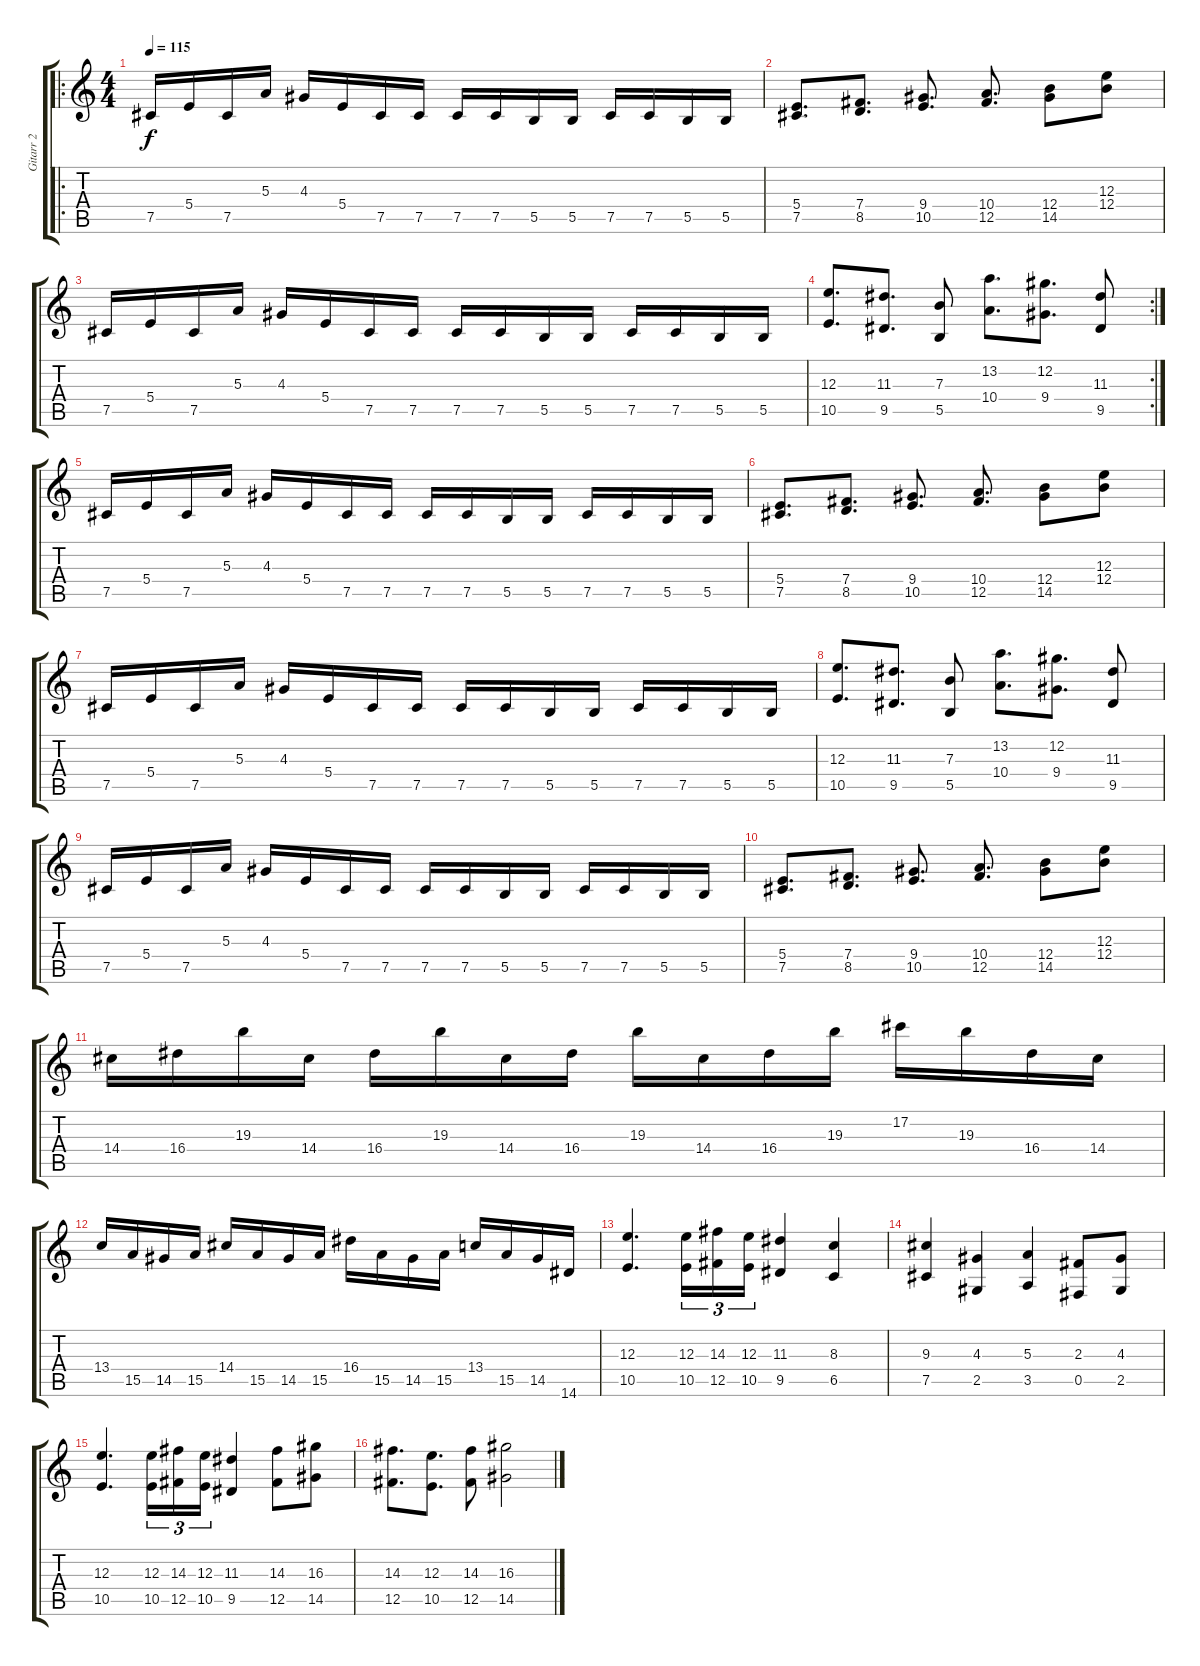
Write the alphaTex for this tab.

\track ("Gitarr 2" "Gitarr 2") {instrument overdrivenguitar}
\staff {score tabs}
\tuning (Db4 Ab3 E3 B2 Gb2 Db2) {hide}
\ro
\ts (4 4)
\tempo 115
\clef g2
\ks c
7.5.16{dy f} 5.4.16 7.5.16 5.3.16 4.3.16 5.4.16 7.5.16 7.5.16 7.5.16 7.5.16 5.5.16 5.5.16 7.5.16 7.5.16 5.5.16 5.5.16 |
(5.4 7.5).8{d} (7.4 8.5).8{d} (9.4 10.5).8{d} (10.4 12.5).8{d} (12.4 14.5).8 (12.3 12.4).8 |
7.5.16 5.4.16 7.5.16 5.3.16 4.3.16 5.4.16 7.5.16 7.5.16 7.5.16 7.5.16 5.5.16 5.5.16 7.5.16 7.5.16 5.5.16 5.5.16 |
\rc 2
(12.3 10.5).8{d} (11.3 9.5).8{d} (7.3 5.5).8 (13.2 10.4).8{d} (12.2 9.4).8{d} (11.3 9.5).8 |
7.5.16 5.4.16 7.5.16 5.3.16 4.3.16 5.4.16 7.5.16 7.5.16 7.5.16 7.5.16 5.5.16 5.5.16 7.5.16 7.5.16 5.5.16 5.5.16 |
(5.4 7.5).8{d} (7.4 8.5).8{d} (9.4 10.5).8{d} (10.4 12.5).8{d} (12.4 14.5).8 (12.3 12.4).8 |
7.5.16 5.4.16 7.5.16 5.3.16 4.3.16 5.4.16 7.5.16 7.5.16 7.5.16 7.5.16 5.5.16 5.5.16 7.5.16 7.5.16 5.5.16 5.5.16 |
(12.3 10.5).8{d} (11.3 9.5).8{d} (7.3 5.5).8 (13.2 10.4).8{d} (12.2 9.4).8{d} (11.3 9.5).8 |
7.5.16 5.4.16 7.5.16 5.3.16 4.3.16 5.4.16 7.5.16 7.5.16 7.5.16 7.5.16 5.5.16 5.5.16 7.5.16 7.5.16 5.5.16 5.5.16 |
(5.4 7.5).8{d} (7.4 8.5).8{d} (9.4 10.5).8{d} (10.4 12.5).8{d} (12.4 14.5).8 (12.3 12.4).8 |
14.4.16 16.4.16 19.3.16 14.4.16 16.4.16 19.3.16 14.4.16 16.4.16 19.3.16 14.4.16 16.4.16 19.3.16 17.2.16 19.3.16 16.4.16 14.4.16 |
13.4.16 15.5.16 14.5.16 15.5.16 14.4.16 15.5.16 14.5.16 15.5.16 16.4.16 15.5.16 14.5.16 15.5.16 13.4.16 15.5.16 14.5.16 14.6.16 |
(12.3 10.5).4{d} (12.3 10.5).16{tu (3 2)} (14.3 12.5).16{tu (3 2)} (12.3 10.5).16{tu (3 2)} (11.3 9.5).4 (8.3 6.5).4 |
(9.3 7.5).4 (4.3 2.5).4 (5.3 3.5).4 (2.3 0.5).8 (4.3 2.5).8 |
(12.3 10.5).4{d} (12.3 10.5).16{tu (3 2)} (14.3 12.5).16{tu (3 2)} (12.3 10.5).16{tu (3 2)} (11.3 9.5).4 (14.3 12.5).8 (16.3 14.5).8 |
(14.3 12.5).8{d} (12.3 10.5).8{d} (14.3 12.5).8 (16.3 14.5).2
